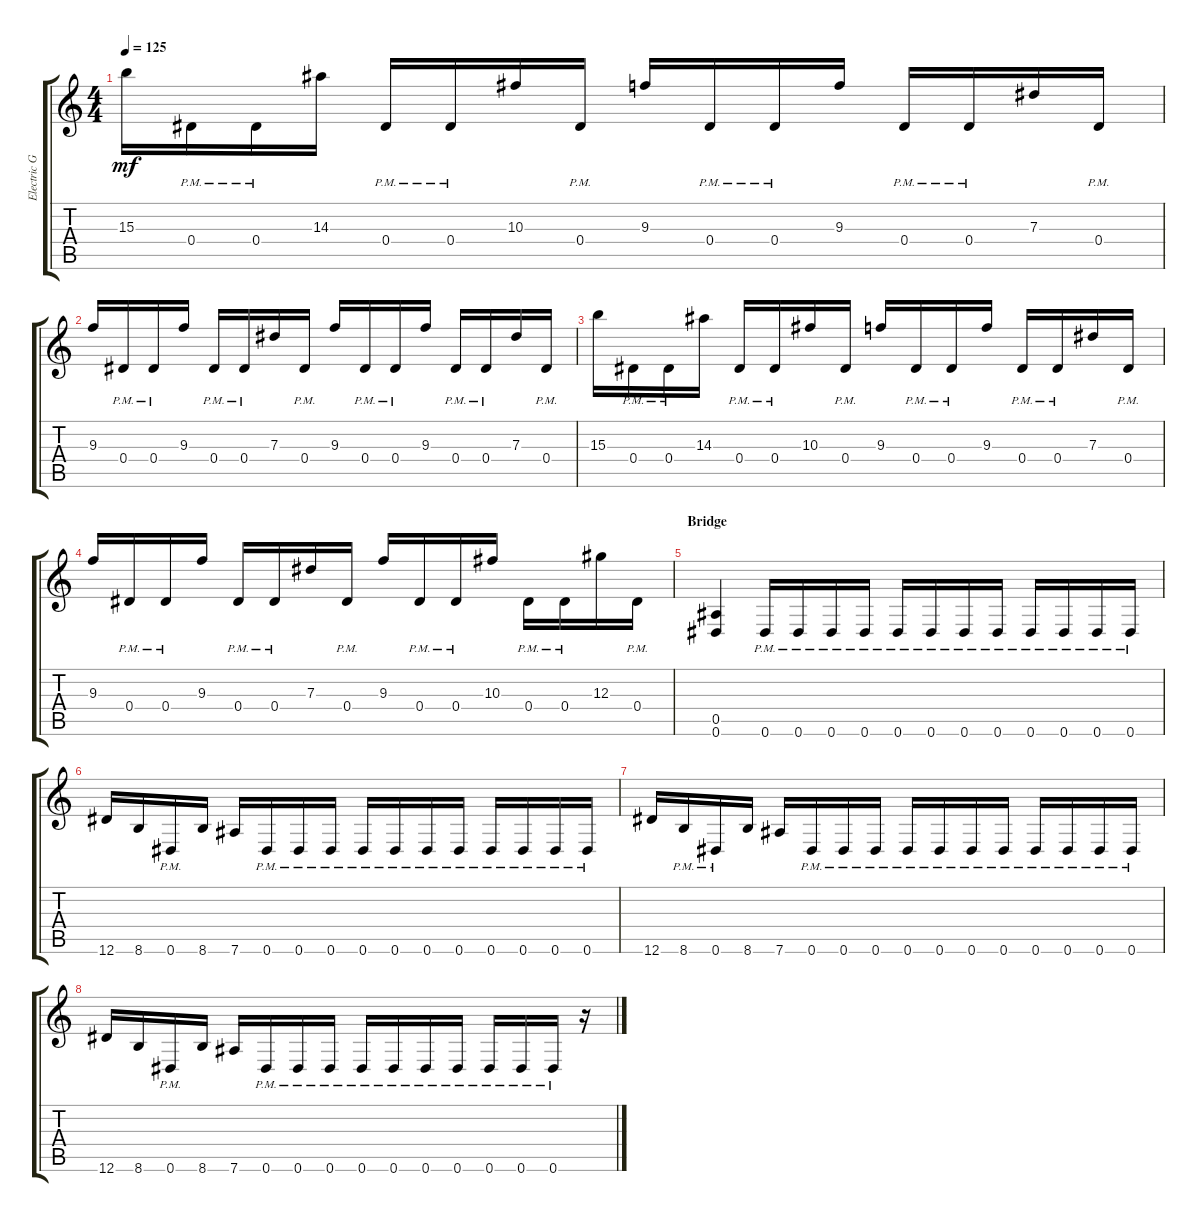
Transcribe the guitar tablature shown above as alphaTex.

\track ("Electric Guitar" "Electric G") {instrument distortionguitar}
\staff {score tabs}
\tuning (F4 C4 Ab3 Eb3 Bb2 Eb2) {hide}
\ts (4 4)
\tempo 125
\clef g2
\ks c
15.3.16{dy mf} 0.4{pm}.16 0.4{pm}.16 14.3.16 0.4{pm}.16 0.4{pm}.16 10.3.16 0.4{pm}.16 9.3.16 0.4{pm}.16 0.4{pm}.16 9.3.16 0.4{pm}.16 0.4{pm}.16 7.3.16 0.4{pm}.16 |
9.3.16 0.4{pm}.16 0.4{pm}.16 9.3.16 0.4{pm}.16 0.4{pm}.16 7.3.16 0.4{pm}.16 9.3.16 0.4{pm}.16 0.4{pm}.16 9.3.16 0.4{pm}.16 0.4{pm}.16 7.3.16 0.4{pm}.16 |
15.3.16 0.4{pm}.16 0.4{pm}.16 14.3.16 0.4{pm}.16 0.4{pm}.16 10.3.16 0.4{pm}.16 9.3.16 0.4{pm}.16 0.4{pm}.16 9.3.16 0.4{pm}.16 0.4{pm}.16 7.3.16 0.4{pm}.16 |
9.3.16 0.4{pm}.16 0.4{pm}.16 9.3.16 0.4{pm}.16 0.4{pm}.16 7.3.16 0.4{pm}.16 9.3.16 0.4{pm}.16 0.4{pm}.16 10.3.16 0.4{pm}.16 0.4{pm}.16 12.3.16 0.4{pm}.16 |
\section ("" "Bridge")
(0.5 0.6).4 0.6{pm}.16 0.6{pm}.16 0.6{pm}.16 0.6{pm}.16 0.6{pm}.16 0.6{pm}.16 0.6{pm}.16 0.6{pm}.16 0.6{pm}.16 0.6{pm}.16 0.6{pm}.16 0.6{pm}.16 |
12.6.16 8.6.16 0.6{pm}.16 8.6.16 7.6.16 0.6{pm}.16 0.6{pm}.16 0.6{pm}.16 0.6{pm}.16 0.6{pm}.16 0.6{pm}.16 0.6{pm}.16 0.6{pm}.16 0.6{pm}.16 0.6{pm}.16 0.6{pm}.16 |
12.6.16 8.6{pm}.16 0.6{pm}.16 8.6.16 7.6.16 0.6{pm}.16 0.6{pm}.16 0.6{pm}.16 0.6{pm}.16 0.6{pm}.16 0.6{pm}.16 0.6{pm}.16 0.6{pm}.16 0.6{pm}.16 0.6{pm}.16 0.6{pm}.16 |
12.6.16 8.6.16 0.6{pm}.16 8.6.16 7.6.16 0.6{pm}.16 0.6{pm}.16 0.6{pm}.16 0.6{pm}.16 0.6{pm}.16 0.6{pm}.16 0.6{pm}.16 0.6{pm}.16 0.6{pm}.16 0.6{pm}.16 r.16
